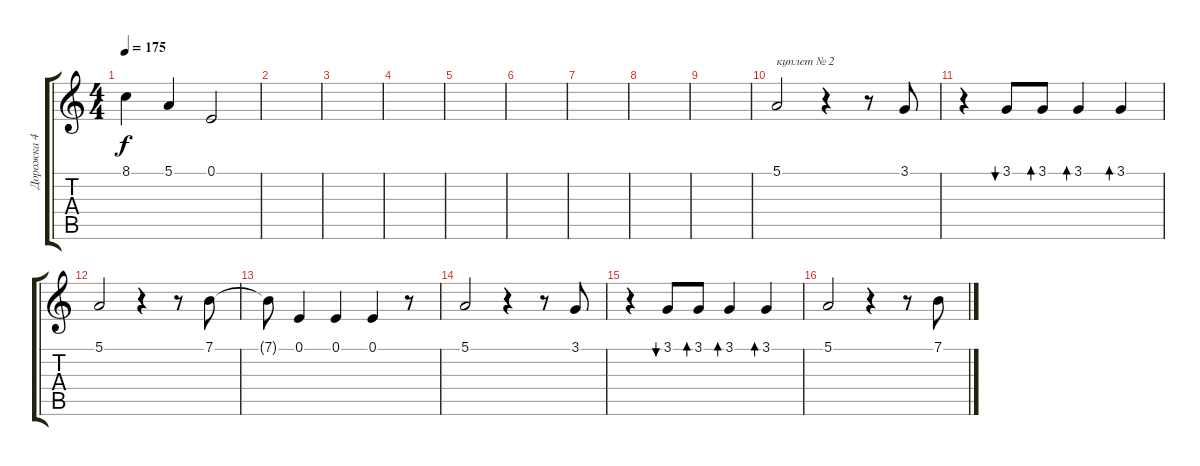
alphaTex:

\track ("Дорожка 4" "Дорожка 4") {instrument viola}
\staff {score tabs}
\tuning (E4 B3 G3 D3 A2 E2) {hide}
\ts (4 4)
\tempo 175
\clef g2
\ks c
8.1.4{dy f} 5.1.4 0.1.2 |
|
|
|
|
|
|
|
|
5.1.2{txt "куплет № 2"} r.4 r.8 3.1.8 |
r.4 3.1.8{bu 60} 3.1.8{bd 60} 3.1.4{bd 60} 3.1.4{bd 60} |
5.1.2 r.4 r.8 7.1.8 |
7.1{t}.8 0.1.4 0.1.4 0.1.4 r.8 |
5.1.2 r.4 r.8 3.1.8 |
r.4 3.1.8{bu 60} 3.1.8{bd 60} 3.1.4{bd 60} 3.1.4{bd 60} |
5.1.2 r.4 r.8 7.1.8
